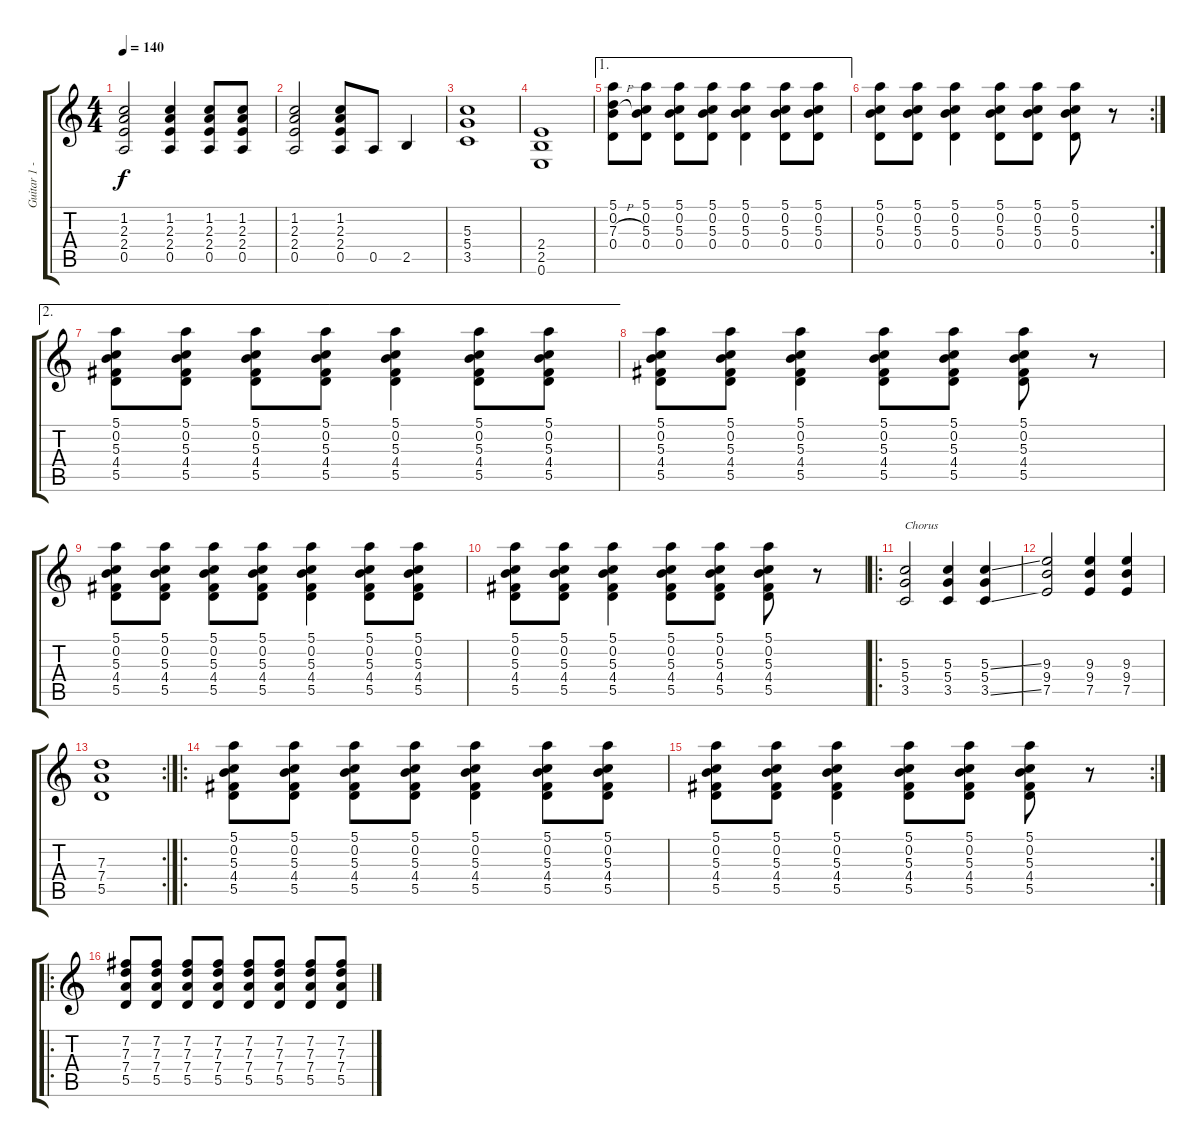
\track ("Guitar 1 - Dave Grohl " "Guitar 1 -") {instrument electricguitarclean}
\staff {score tabs}
\tuning (E4 B3 G3 D3 A2 E2) {hide}
\ts (4 4)
\tempo 140
\clef g2
\ks c
(1.2 2.3 2.4 0.5).2{dy f} (1.2 2.3 2.4 0.5).4 (1.2 2.3 2.4 0.5).8 (1.2 2.3 2.4 0.5).8 |
(1.2 2.3 2.4 0.5).2 (1.2 2.3 2.4 0.5).8 0.5.8 2.5.4 |
(5.3 5.4 3.5).1 |
(2.4 2.5 0.6).1 |
\ae 1
(5.1 0.2 7.3{h} 0.4).8 (5.1 0.2 5.3 0.4).8 (5.1 0.2 5.3 0.4).8 (5.1 0.2 5.3 0.4).8 (5.1 0.2 5.3 0.4).4 (5.1 0.2 5.3 0.4).8 (5.1 0.2 5.3 0.4).8 |
\rc 2
(5.1 0.2 5.3 0.4).8 (5.1 0.2 5.3 0.4).8 (5.1 0.2 5.3 0.4).4 (5.1 0.2 5.3 0.4).8 (5.1 0.2 5.3 0.4).8 (5.1 0.2 5.3 0.4).8 r.8 |
\ae 2
(5.1 0.2 5.3 4.4 5.5).8 (5.1 0.2 5.3 4.4 5.5).8 (5.1 0.2 5.3 4.4 5.5).8 (5.1 0.2 5.3 4.4 5.5).8 (5.1 0.2 5.3 4.4 5.5).4 (5.1 0.2 5.3 4.4 5.5).8 (5.1 0.2 5.3 4.4 5.5).8 |
(5.1 0.2 5.3 4.4 5.5).8 (5.1 0.2 5.3 4.4 5.5).8 (5.1 0.2 5.3 4.4 5.5).4 (5.1 0.2 5.3 4.4 5.5).8 (5.1 0.2 5.3 4.4 5.5).8 (5.1 0.2 5.3 4.4 5.5).8 r.8 |
(5.1 0.2 5.3 4.4 5.5).8 (5.1 0.2 5.3 4.4 5.5).8 (5.1 0.2 5.3 4.4 5.5).8 (5.1 0.2 5.3 4.4 5.5).8 (5.1 0.2 5.3 4.4 5.5).4 (5.1 0.2 5.3 4.4 5.5).8 (5.1 0.2 5.3 4.4 5.5).8 |
(5.1 0.2 5.3 4.4 5.5).8 (5.1 0.2 5.3 4.4 5.5).8 (5.1 0.2 5.3 4.4 5.5).4 (5.1 0.2 5.3 4.4 5.5).8 (5.1 0.2 5.3 4.4 5.5).8 (5.1 0.2 5.3 4.4 5.5).8 r.8 |
\ro
(5.3 5.4 3.5).2{txt "Chorus"} (5.3 5.4 3.5).4 (5.3{ss} 5.4 3.5{ss}).4 |
(9.3 9.4 7.5).2 (9.3 9.4 7.5).4 (9.3 9.4 7.5).4 |
\rc 2
(7.3 7.4 5.5).1 |
\ro
(5.1 0.2 5.3 4.4 5.5).8 (5.1 0.2 5.3 4.4 5.5).8 (5.1 0.2 5.3 4.4 5.5).8 (5.1 0.2 5.3 4.4 5.5).8 (5.1 0.2 5.3 4.4 5.5).4 (5.1 0.2 5.3 4.4 5.5).8 (5.1 0.2 5.3 4.4 5.5).8 |
\rc 2
(5.1 0.2 5.3 4.4 5.5).8 (5.1 0.2 5.3 4.4 5.5).8 (5.1 0.2 5.3 4.4 5.5).4 (5.1 0.2 5.3 4.4 5.5).8 (5.1 0.2 5.3 4.4 5.5).8 (5.1 0.2 5.3 4.4 5.5).8 r.8 |
\ro
(7.2 7.3 7.4 5.5).8 (7.2 7.3 7.4 5.5).8 (7.2 7.3 7.4 5.5).8 (7.2 7.3 7.4 5.5).8 (7.2 7.3 7.4 5.5).8 (7.2 7.3 7.4 5.5).8 (7.2 7.3 7.4 5.5).8 (7.2 7.3 7.4 5.5).8
